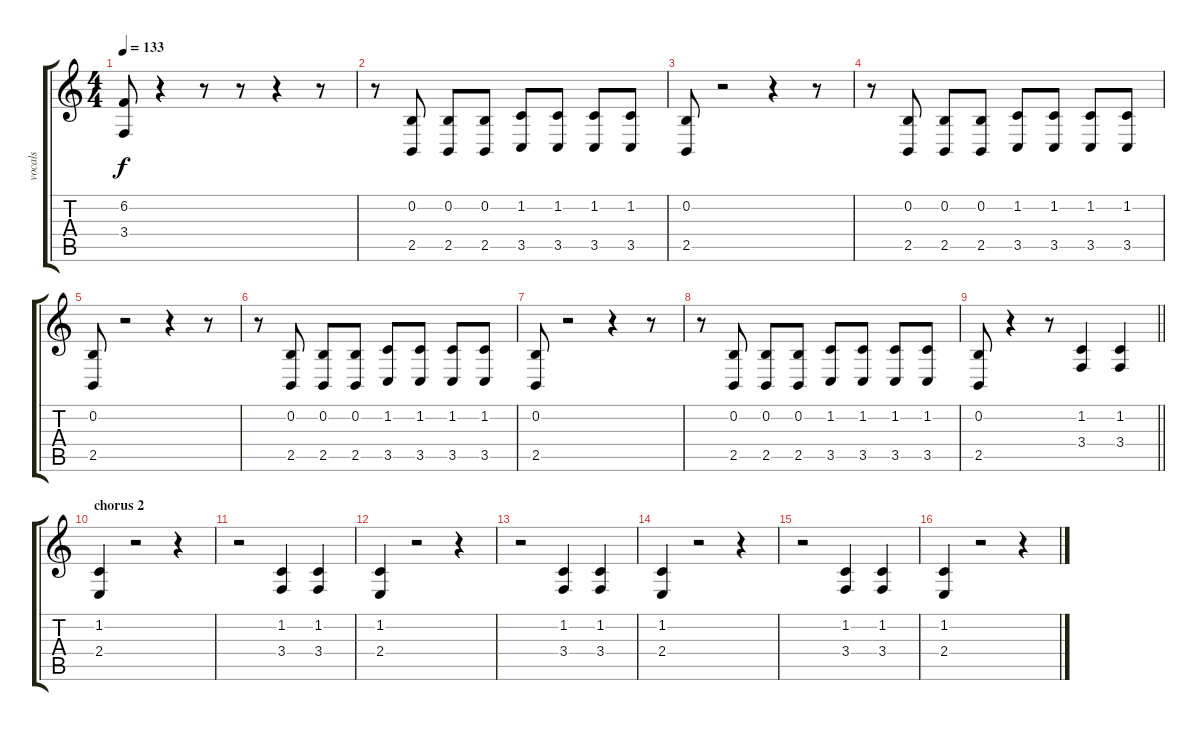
\track ("vocals " "vocals ") {instrument trumpet}
\staff {score tabs}
\tuning (E4 B3 G3 D3 A2 E2) {hide}
\ts (4 4)
\tempo 133
\clef g2
\ks c
(6.2 3.4).8{dy f} r.4 r.8 r.8 r.4 r.8 |
r.8 (0.2 2.5).8 (0.2 2.5).8 (0.2 2.5).8 (1.2 3.5).8 (1.2 3.5).8 (1.2 3.5).8 (1.2 3.5).8 |
(0.2 2.5).8 r.2 r.4 r.8 |
r.8 (0.2 2.5).8 (0.2 2.5).8 (0.2 2.5).8 (1.2 3.5).8 (1.2 3.5).8 (1.2 3.5).8 (1.2 3.5).8 |
(0.2 2.5).8 r.2 r.4 r.8 |
r.8 (0.2 2.5).8 (0.2 2.5).8 (0.2 2.5).8 (1.2 3.5).8 (1.2 3.5).8 (1.2 3.5).8 (1.2 3.5).8 |
(0.2 2.5).8 r.2 r.4 r.8 |
r.8 (0.2 2.5).8 (0.2 2.5).8 (0.2 2.5).8 (1.2 3.5).8 (1.2 3.5).8 (1.2 3.5).8 (1.2 3.5).8 |
\barLineRight lightlight
(0.2 2.5).8 r.4 r.8 (1.2 3.4).4{volume 15} (1.2 3.4).4 |
\section ("" "chorus 2")
(1.2 2.4).4 r.2 r.4 |
r.2 (1.2 3.4).4 (1.2 3.4).4 |
(1.2 2.4).4 r.2 r.4 |
r.2 (1.2 3.4).4 (1.2 3.4).4 |
(1.2 2.4).4 r.2 r.4 |
r.2 (1.2 3.4).4 (1.2 3.4).4 |
(1.2 2.4).4 r.2 r.4
